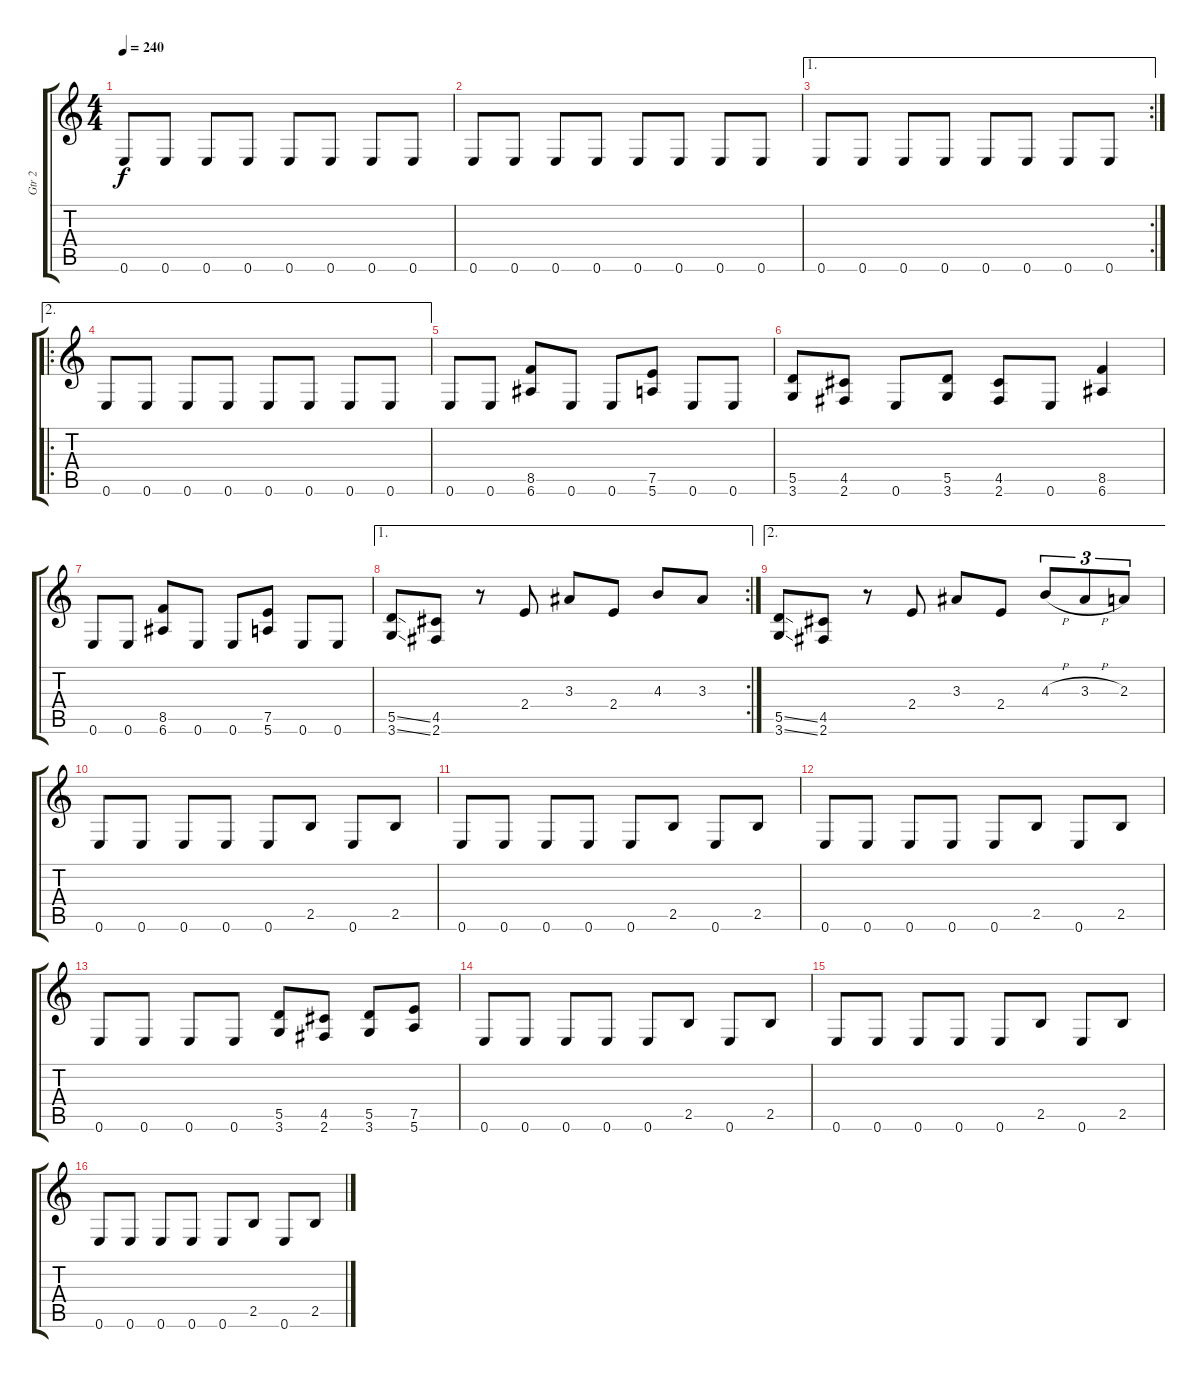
\track ("Gtr 2" "Gtr 2") {instrument distortionguitar}
\staff {score tabs}
\tuning (E4 B3 G3 D3 A2 E2) {hide}
\ts (4 4)
\tempo 240
\clef g2
\ks c
0.6.8{dy f} 0.6.8 0.6.8 0.6.8 0.6.8 0.6.8 0.6.8 0.6.8 |
0.6.8 0.6.8 0.6.8 0.6.8 0.6.8 0.6.8 0.6.8 0.6.8 |
\ae 1
\rc 2
0.6.8 0.6.8 0.6.8 0.6.8 0.6.8 0.6.8 0.6.8 0.6.8 |
\ae 2
\ro
0.6.8 0.6.8 0.6.8 0.6.8 0.6.8 0.6.8 0.6.8 0.6.8 |
0.6.8 0.6.8 (8.5 6.6).8 0.6.8 0.6.8 (7.5 5.6).8 0.6.8 0.6.8 |
(5.5 3.6).8 (4.5 2.6).8 0.6.8 (5.5 3.6).8 (4.5 2.6).8 0.6.8 (8.5 6.6).4 |
0.6.8 0.6.8 (8.5 6.6).8 0.6.8 0.6.8 (7.5 5.6).8 0.6.8 0.6.8 |
\ae 1
\rc 2
(5.5{ss} 3.6{ss}).8 (4.5 2.6).8 r.8 2.4.8 3.3.8 2.4.8 4.3.8 3.3.8 |
\ae 2
(5.5{ss} 3.6{ss}).8 (4.5 2.6).8 r.8 2.4.8 3.3.8 2.4.8 4.3{h}.8{tu (3 2)} 3.3{h}.8{tu (3 2)} 2.3.8{tu (3 2)} |
0.6.8 0.6.8 0.6.8 0.6.8 0.6.8 2.5.8 0.6.8 2.5.8 |
0.6.8 0.6.8 0.6.8 0.6.8 0.6.8 2.5.8 0.6.8 2.5.8 |
0.6.8 0.6.8 0.6.8 0.6.8 0.6.8 2.5.8 0.6.8 2.5.8 |
0.6.8 0.6.8 0.6.8 0.6.8 (5.5 3.6).8 (4.5 2.6).8 (5.5 3.6).8 (7.5 5.6).8 |
0.6.8 0.6.8 0.6.8 0.6.8 0.6.8 2.5.8 0.6.8 2.5.8 |
0.6.8 0.6.8 0.6.8 0.6.8 0.6.8 2.5.8 0.6.8 2.5.8 |
0.6.8 0.6.8 0.6.8 0.6.8 0.6.8 2.5.8 0.6.8 2.5.8
